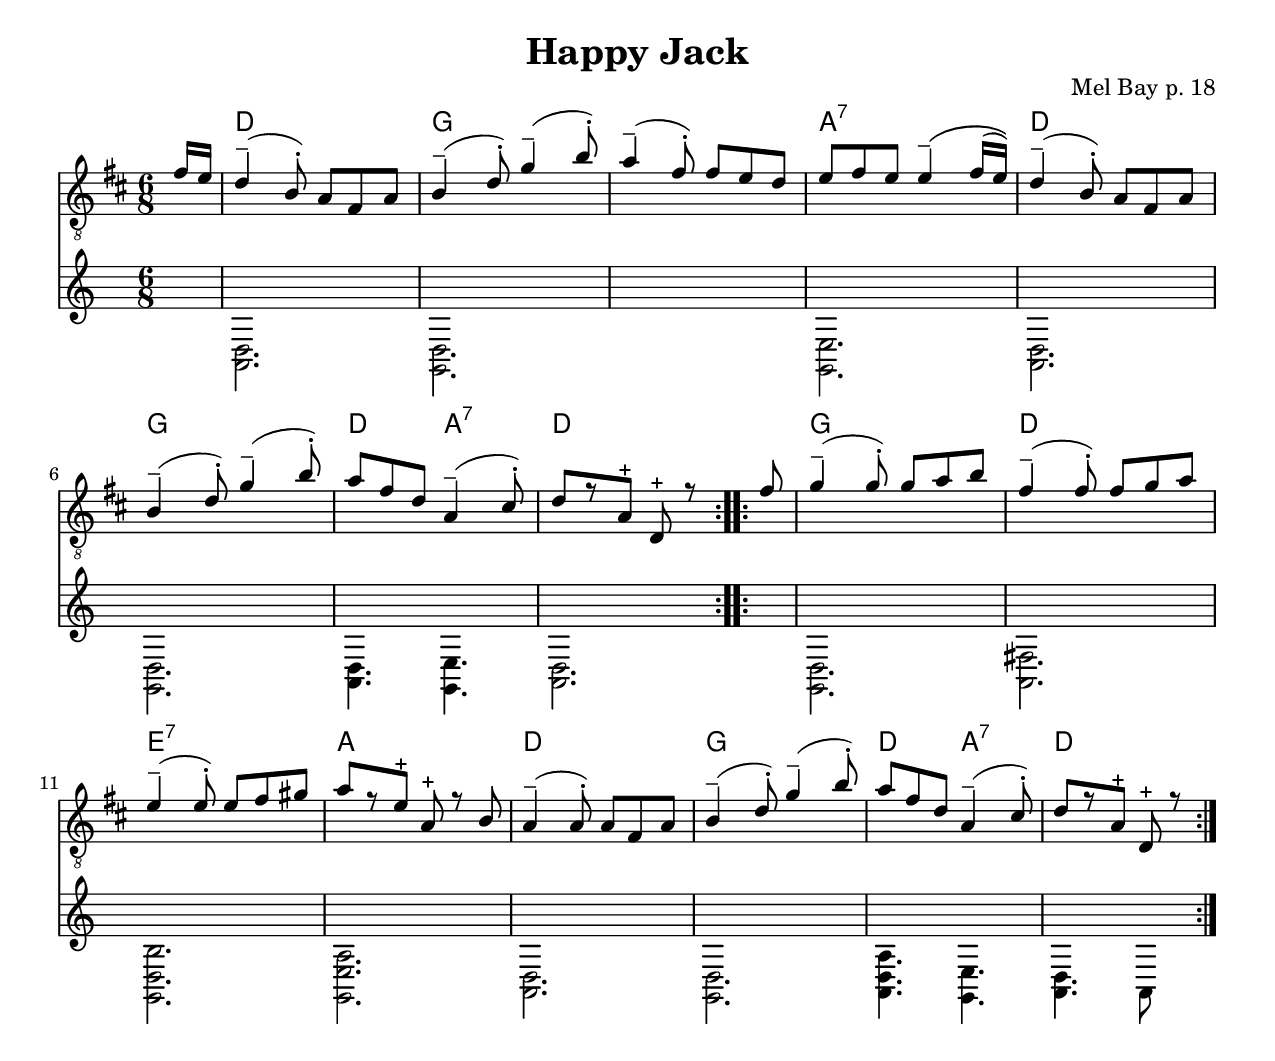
\include "style.ily"
\version "2.18.2"

\score {

  \header {
    piece = "Happy Jack"
    tag = "Mel Bay p. 18"
  }

  \transpose c c
  << \chords {
    % chords
    s8 | d2. | g | s | a:7 | d | \break
    g | d4. a4.:7 | d2. | g | d | \break
    e:7 | a | d | g | d4. a4.:7 | d2. \break
  } << \relative g {
    % melody
    \clef "treble_8"
    \key d \major
    \time 6/8
    \partial 8
    \repeat volta 2 {
      fs'16 e | d4--( b8-.) a fs a | b4--( d8-.) g4--( b8-.) |  a4--( fs8-.) fs e d |
      e fs e e4--\( fs16( e)\) | d4--( b8-.) a fs a | \break
      b4--( d8-.) g4--( b8-.) | a fs d a4--( cs8-.) | d[ r a-+] d,-+ r
    }
    \repeat volta 2 {
      fs' | g4--( g8-.) g a b | fs4--( fs8-.) fs g a | \break
      e4--( e8-.) e fs gs | a[ r e-+] a,-+ r b | a4--( a8-.) a fs a |
      b4--( d8-.) g4--( b8-.) | a fs d a4--( cs8-.) | d8[ r a-+] d,-+ r \break
    }
  } \\ \relative g {
    % accompaniment
    s8 | <d a>2. | <d g,> | s | <e g,> | <d a> | \break
    <d g,> | <d a>4. <e g,> | <d a>2. | <d g,> | <fs a,> | \break
    <b d, g,> | <a e g,> | <d, a> | <d g,> | <a' d, a>4. <e g,>4. | <d a>4. a8 s \break
  } >> >>
}

